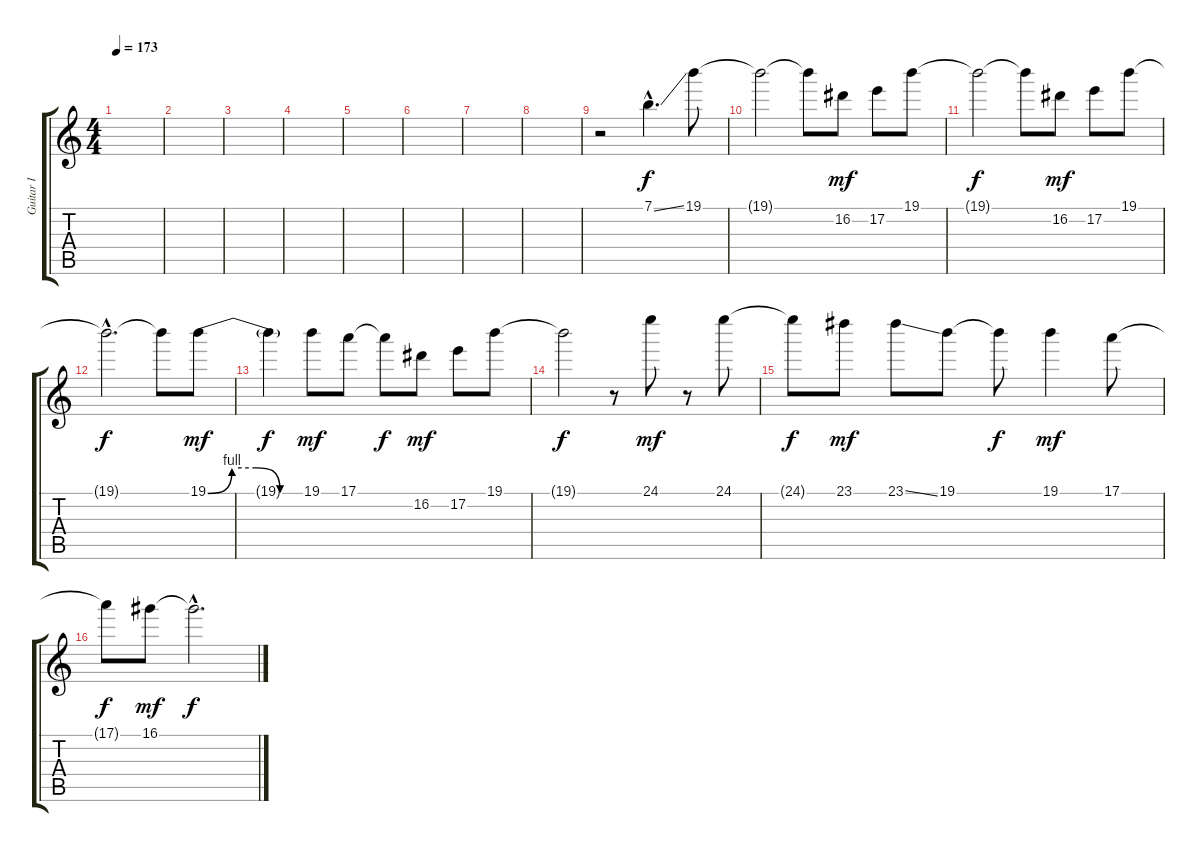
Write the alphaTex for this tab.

\track ("Guitar I" "Guitar I") {instrument overdrivenguitar}
\staff {score tabs}
\tuning (E4 B3 G3 D3 A2 E2) {hide}
\ts (4 4)
\tempo 173
\clef g2
\ks c
|
|
|
|
|
|
|
|
r.2 7.1{ss hac}.4{d} 19.1.8 |
19.1{t}.2{dy f} 19.1{t}.8 16.2.8{dy mf} 17.2.8 19.1.8 |
19.1{t}.2{dy f} 19.1{t}.8 16.2.8{dy mf} 17.2.8 19.1.8 |
19.1{hac t}.2{d dy f} 19.1{t}.8 19.1{be (custom 0 0 15 4 30 4 45 0 60 0)}.8{dy mf} |
19.1{t}.4{dy f} 19.1.8{dy mf} 17.1.8 17.1{t}.8{dy f} 16.2.8{dy mf} 17.2.8 19.1.8 |
19.1{t}.2{dy f} r.8 24.1.8{dy mf} r.8 24.1.8 |
24.1{t}.8{dy f} 23.1.8{dy mf} 23.1{ss}.8 19.1.8 19.1{t}.8{dy f} 19.1.4{dy mf} 17.1.8 |
17.1{t}.8{dy f} 16.1.8{dy mf} 16.1{hac t}.2{d dy f}
